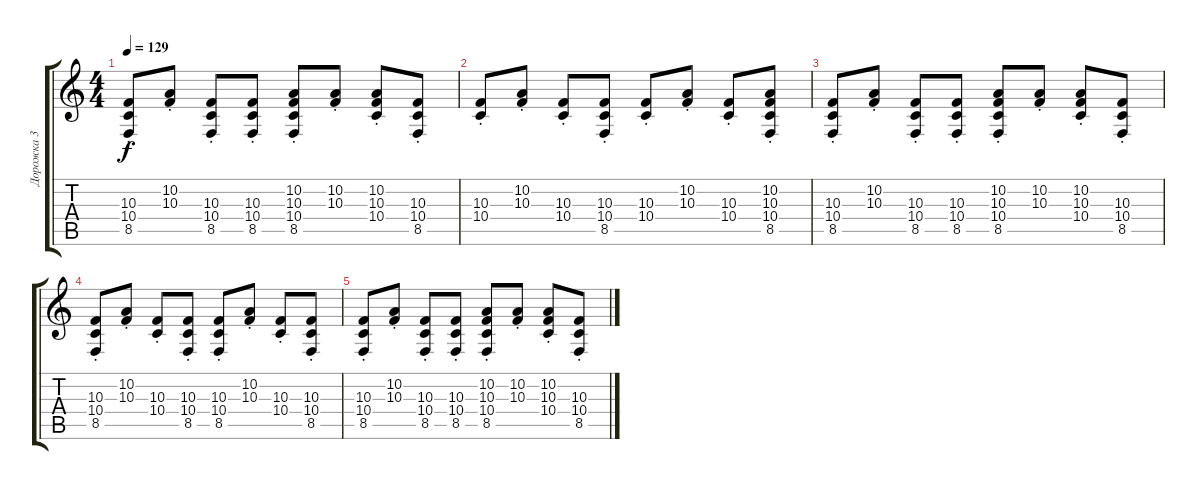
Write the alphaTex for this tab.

\track ("Дорожка 3" "Дорожка 3") {instrument rockorgan}
\staff {score tabs}
\tuning (E4 B3 G3 D3 A2 E2) {hide}
\ts (4 4)
\tempo 129
\clef g2
\ks c
(10.3{st} 10.4{st} 8.5{st}).8{dy f} (10.2{st} 10.3{st}).8 (10.3{st} 10.4{st} 8.5{st}).8 (10.3{st} 10.4{st} 8.5{st}).8 (10.2{st} 10.3{st} 10.4{st} 8.5{st}).8 (10.2{st} 10.3{st}).8 (10.2{st} 10.3{st} 10.4{st}).8 (10.3{st} 10.4{st} 8.5{st}).8 |
(10.3{st} 10.4{st}).8 (10.2{st} 10.3{st}).8 (10.3{st} 10.4{st}).8 (10.3{st} 10.4{st} 8.5{st}).8 (10.3{st} 10.4{st}).8 (10.2{st} 10.3{st}).8 (10.3{st} 10.4{st}).8 (10.2{st} 10.3{st} 10.4{st} 8.5{st}).8 |
(10.3{st} 10.4{st} 8.5{st}).8 (10.2{st} 10.3{st}).8 (10.3{st} 10.4{st} 8.5{st}).8 (10.3{st} 10.4{st} 8.5{st}).8 (10.2{st} 10.3{st} 10.4{st} 8.5{st}).8 (10.2{st} 10.3{st}).8 (10.2{st} 10.3{st} 10.4{st}).8 (10.3{st} 10.4{st} 8.5{st}).8 |
(10.3{st} 10.4{st} 8.5{st}).8 (10.2{st} 10.3{st}).8 (10.3{st} 10.4{st}).8 (10.3{st} 10.4{st} 8.5{st}).8 (10.3{st} 10.4{st} 8.5{st}).8 (10.2{st} 10.3{st}).8 (10.3{st} 10.4{st}).8 (10.3{st} 10.4{st} 8.5{st}).8 |
(10.3{st} 10.4{st} 8.5{st}).8 (10.2{st} 10.3{st}).8 (10.3{st} 10.4{st} 8.5{st}).8 (10.3{st} 10.4{st} 8.5{st}).8 (10.2{st} 10.3{st} 10.4{st} 8.5{st}).8 (10.2{st} 10.3{st}).8 (10.2{st} 10.3{st} 10.4{st}).8 (10.3{st} 10.4{st} 8.5{st}).8
